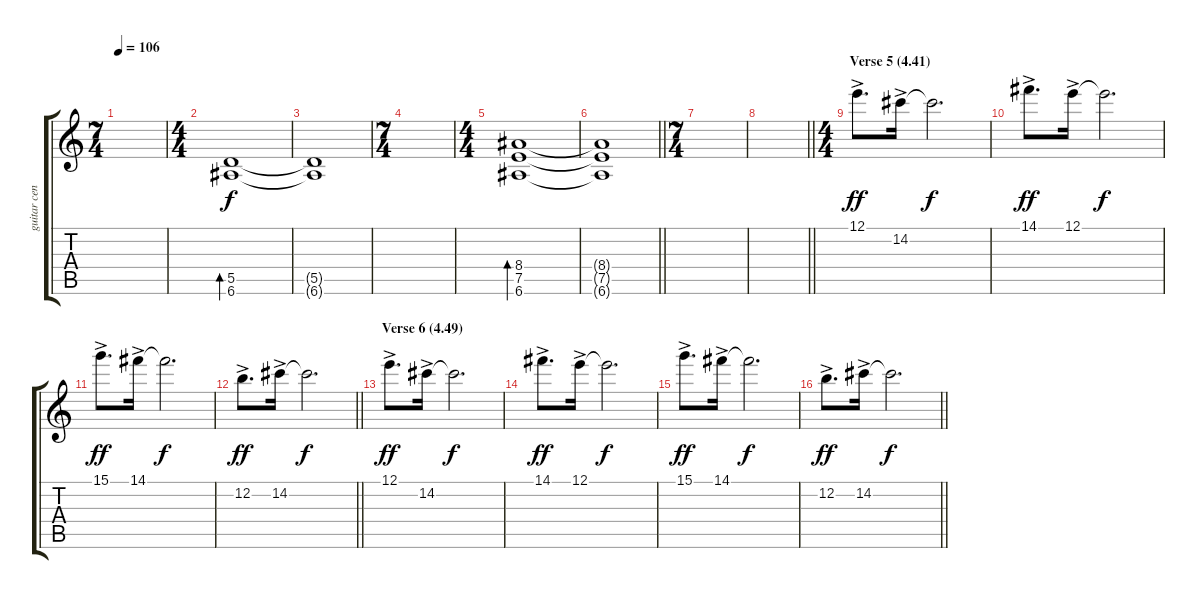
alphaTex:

\track ("guitar center" "guitar cen") {instrument overdrivenguitar}
\staff {score tabs}
\tuning (E4 B3 G3 D3 A2 E2) {hide}
\ts (7 4)
\tempo 106
\clef g2
\ks c
|
\ts (4 4)
(5.5 6.6).1{bd 30} |
(5.5{t} 6.6{t}).1 |
\ts (7 4)
|
\ts (4 4)
(8.4 7.5 6.6).1{bd 30} |
\barLineRight lightlight
(8.4{t} 7.5{t} 6.6{t}).1 |
\ts (7 4)
|
\barLineRight lightlight
|
\ts (4 4)
\section ("" "Verse 5 (4.41)")
12.1{ac}.8{d dy ff} 14.2{ac}.16 14.2{t}.2{d dy f} |
14.1{ac}.8{d dy ff} 12.1{ac}.16 12.1{t}.2{d dy f} |
15.1{ac}.8{d dy ff} 14.1{ac}.16 14.1{t}.2{d dy f} |
\barLineRight lightlight
12.2{ac}.8{d dy ff} 14.2{ac}.16 14.2{t}.2{d dy f} |
\section ("" "Verse 6 (4.49)")
12.1{ac}.8{d dy ff} 14.2{ac}.16 14.2{t}.2{d dy f} |
14.1{ac}.8{d dy ff} 12.1{ac}.16 12.1{t}.2{d dy f} |
15.1{ac}.8{d dy ff} 14.1{ac}.16 14.1{t}.2{d dy f} |
\barLineRight lightlight
12.2{ac}.8{d dy ff} 14.2{ac}.16 14.2{t}.2{d dy f}
